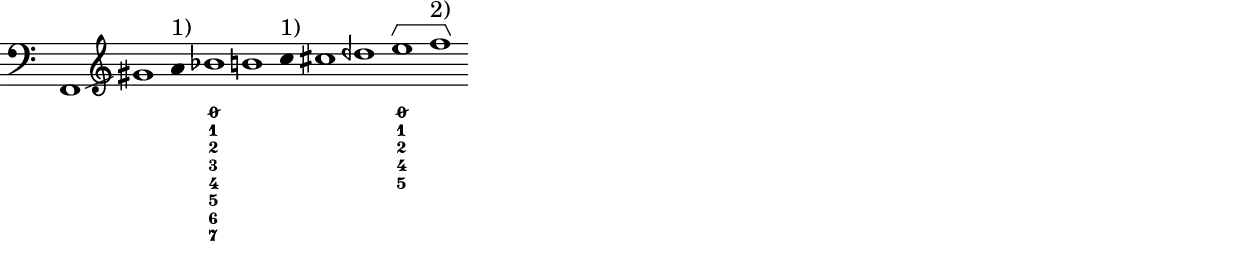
%% Generated by lilypond-book
%% Options: [exampleindent=10.16\mm,indent=0\mm,line-width=160\mm,paper-height=845.047\pt,paper-width=597.508\pt,papersize='(cons (* 597.508 pt) (* 845.047 pt)),quote]
\include "lilypond-book-preamble.ly"


% ****************************************************************
% Start cut-&-pastable-section
% ****************************************************************

#(ly:set-option 'eps-box-padding 3.000000)



\paper {
  #(set-paper-size '(cons (* 597.508 pt) (* 845.047 pt)))
  indent = 0\mm
  line-width = 160\mm
  % offset the left padding, also add 1mm as lilypond creates cropped
  % images with a little space on the right
  line-width = #(- line-width (* mm  3.000000) (* mm 1))
  line-width = 160\mm - 2.0 * 10.16\mm
  % offset the left padding, also add 1mm as lilypond creates cropped
  % images with a little space on the right
  line-width = #(- line-width (* mm  3.000000) (* mm 1))
}

\layout {
  
}




% ****************************************************************
% ly snippet:
% ****************************************************************
\sourcefilename "snippets/recorder-fingering-chart.ly"
\sourcefileline 0
%% DO NOT EDIT this file manually; it was automatically
%% generated from the LilyPond Wiki
%% (https://wiki.lilypond.community).
%%
%% Make any changes in the Wiki itself, or in
%% `Documentation/snippets/new/`, then run
%% `scripts/auxiliar/makelsr.pl`.
%%
%% This file is in the public domain.

\version "2.24.0"

\header {
%% Translation of GIT committish: f11513f36c131dab18338d6a3a729e24a927150d
  texidocja = "
次の例では、管楽器の運指表を作成する方法を示しています。
"
  doctitleja = "リコーダーの運指表"

%% Translation of GIT committish: 2f3474d9af596d677ed5b7ce720ae4d0954a6b51
  texidocit = "
L'esempio seguente illustra come realizzare grafici delle diteggiature
per strumenti aerofoni.

"
  doctitleit = "Grafico della diteggiatura per flauto dolce"

%% Translation of GIT committish: c043783aac6c35926d633aa2daf60ed4f2e7ca7a
  texidocfr = "
Cet exemple illustre la manière de créer et afficher des indications de
doigté pour instrument à vent.
"

  doctitlefr = "Doigtés pour flûte à bec"

%% Translation of GIT committish: af28c5f89c915fdf795739a1e2dd437c726d7f61
  texidoces = "
El ejemplo siguiente muestra cómo se pueden realizar diagramas de
digitación para instrumentos de viento.

"
  doctitlees = "Diagramas de digitación para la flauta dulce"

%% Translation of GIT committish: c174139b36102ad0e0997bbcce20175dec772a71
  texidocca = "
L'exemple següent mostra com es poden realitzar diagrames de digitació
per a instruments de vent.

"
  doctitleca = "Diagrames de digitació per a la flauta dolça"

  categories = "Winds"

  texidoc = "
The following example demonstrates how fingering charts for wind
instruments can be realized.
"

  doctitle = "Recorder fingering chart"
} % begin verbatim



% range chart for paetzold contrabass recorder

centermarkup = {
  \once \override TextScript.self-alignment-X = #CENTER
  \once \override TextScript.X-offset = #(lambda (g)
    (+ (ly:self-alignment-interface::centered-on-x-parent g)
       (ly:self-alignment-interface::x-aligned-on-self g)))
}

\new Staff \with {
  \remove "Time_signature_engraver"
  \omit Stem
  \omit Flag
  \consists "Horizontal_bracket_engraver"
} {
  \clef bass
  \set Score.timing = ##f

  f,1*1/4 \glissando

  \clef violin
  gis'1*1/4

  a'4^\markup "1)"

  \centermarkup
    \once \override TextScript.padding = 2
    bes'1*1/4_\markup \override #'(baseline-skip . 1.7) \column {
      \fontsize #-5
      \slashed-digit #0 \finger 1 \finger 2
      \finger 3 \finger 4 \finger 5 \finger 6 \finger 7 }

  b'1*1/4

  c''4^\markup "1)"

  cis''1*1/4

  deh''1*1/4

  \centermarkup
    \once \override TextScript.padding = 2
    \once \override Staff.HorizontalBracket.direction = #UP
    e''1*1/4_\markup \override #'(baseline-skip . 1.7) \column {
      \fontsize #-5
      \slashed-digit #0 \finger 1 \finger 2
      \finger 4 \finger 5 } \startGroup

  f''1*1/4^\markup "2)" \stopGroup
}



% ****************************************************************
% end ly snippet
% ****************************************************************
